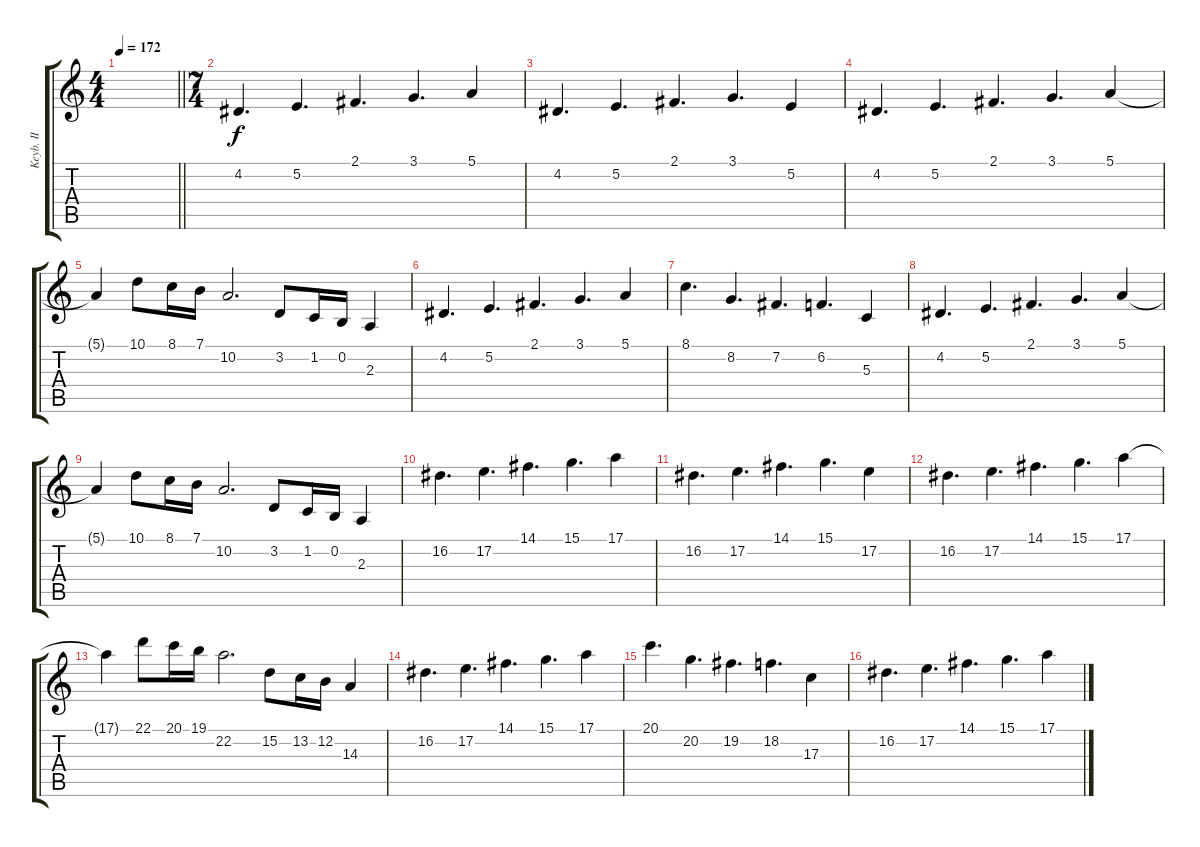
\track ("Keyb. II" "Keyb. II") {instrument fx7echoes}
\staff {score tabs}
\tuning (E4 B3 G3 D3 A2 E2) {hide}
\ts (4 4)
\tempo 172
\clef g2
\barLineRight lightlight
\ks c
|
\ts (7 4)
4.2.4{d} 5.2.4{d} 2.1.4{d} 3.1.4{d} 5.1.4 |
4.2.4{d} 5.2.4{d} 2.1.4{d} 3.1.4{d} 5.2.4 |
4.2.4{d} 5.2.4{d} 2.1.4{d} 3.1.4{d} 5.1.4 |
5.1{t}.4 10.1.8 8.1.16 7.1.16 10.2.2{d} 3.2.8 1.2.16 0.2.16 2.3.4 |
4.2.4{d} 5.2.4{d} 2.1.4{d} 3.1.4{d} 5.1.4 |
8.1.4{d} 8.2.4{d} 7.2.4{d} 6.2.4{d} 5.3.4 |
4.2.4{d} 5.2.4{d} 2.1.4{d} 3.1.4{d} 5.1.4 |
5.1{t}.4 10.1.8 8.1.16 7.1.16 10.2.2{d} 3.2.8 1.2.16 0.2.16 2.3.4 |
16.2.4{d} 17.2.4{d} 14.1.4{d} 15.1.4{d} 17.1.4 |
16.2.4{d} 17.2.4{d} 14.1.4{d} 15.1.4{d} 17.2.4 |
16.2.4{d} 17.2.4{d} 14.1.4{d} 15.1.4{d} 17.1.4 |
17.1{t}.4 22.1.8 20.1.16 19.1.16 22.2.2{d} 15.2.8 13.2.16 12.2.16 14.3.4 |
16.2.4{d} 17.2.4{d} 14.1.4{d} 15.1.4{d} 17.1.4 |
20.1.4{d} 20.2.4{d} 19.2.4{d} 18.2.4{d} 17.3.4 |
16.2.4{d} 17.2.4{d} 14.1.4{d} 15.1.4{d} 17.1.4
